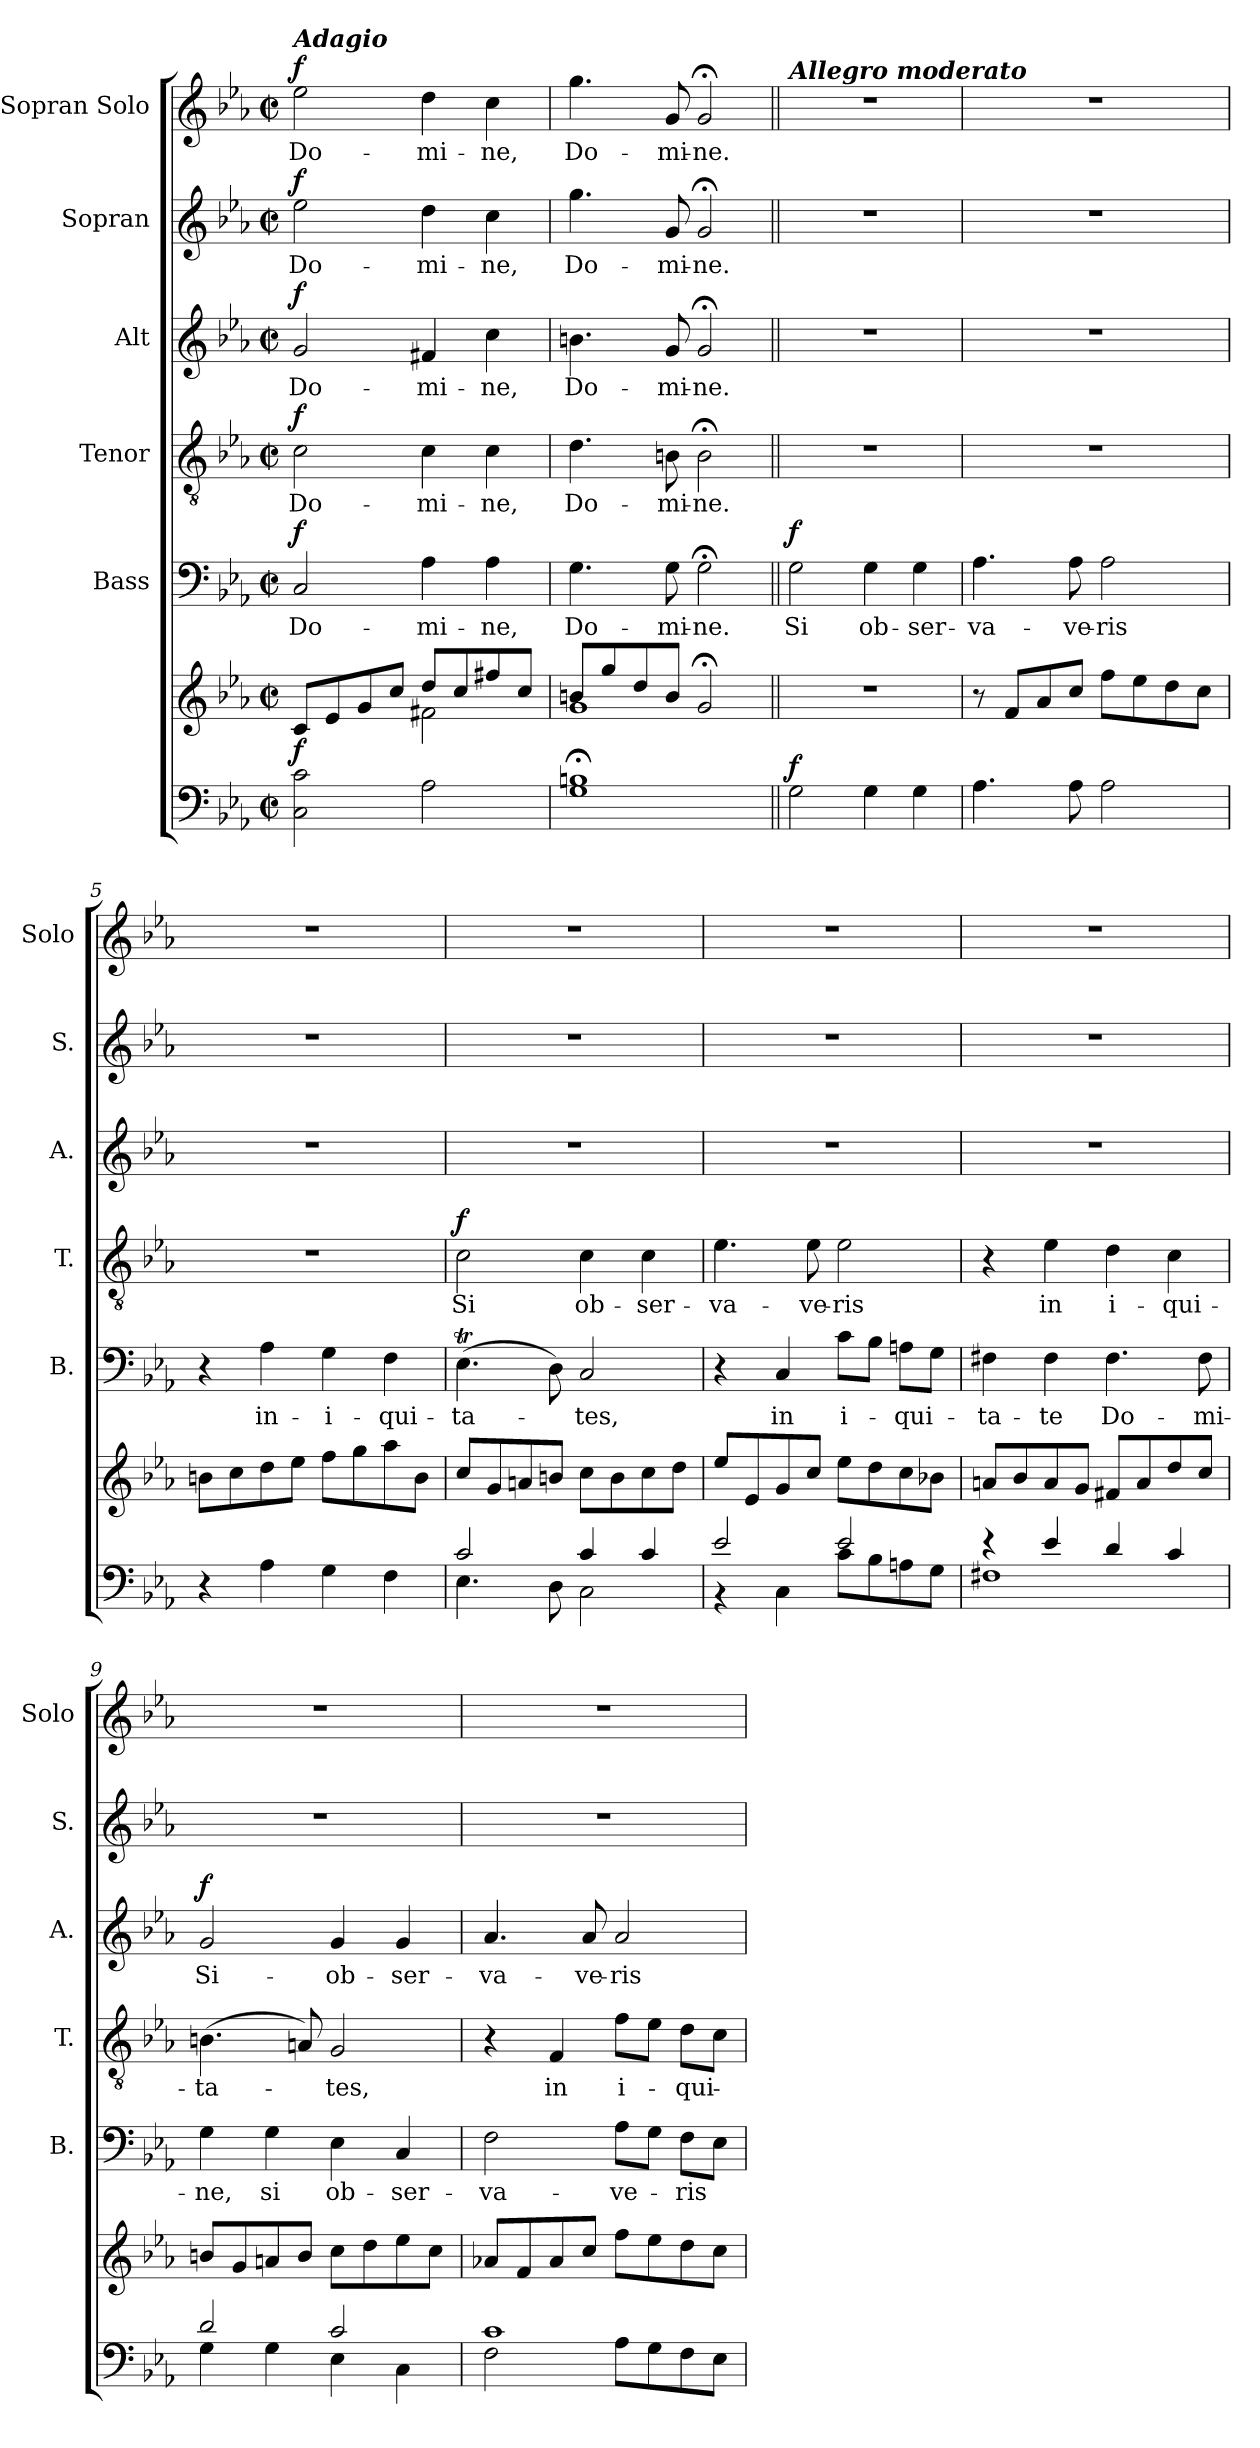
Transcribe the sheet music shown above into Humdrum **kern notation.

**kern	**kern	**dynam	**kern	**text	**dynam	**kern	**text	**dynam	**kern	**text	**dynam	**kern	**text	**dynam	**kern	**text	**dynam
*part6	*part6	*part6	*part5	*part5	*part5	*part4	*part4	*part4	*part3	*part3	*part3	*part2	*part2	*part2	*part1	*part1	*part1
*staff7	*staff6	*staff6/7	*staff5	*staff5	*staff5	*staff4	*staff4	*staff4	*staff3	*staff3	*staff3	*staff2	*staff2	*staff2	*staff1	*staff1	*staff1
*	*	*	*I"Bass	*	*	*I"Tenor	*	*	*I"Alt	*	*	*I"Sopran	*	*	*I"Sopran Solo	*	*
*	*	*	*I'B.	*	*	*I'T.	*	*	*I'A.	*	*	*I'S.	*	*	*I'Solo	*	*
*clefF4	*clefG2	*	*clefF4	*	*	*clefGv2	*	*	*clefG2	*	*	*clefG2	*	*	*clefG2	*	*
*k[b-e-a-]	*k[b-e-a-]	*	*k[b-e-a-]	*	*	*k[b-e-a-]	*	*	*k[b-e-a-]	*	*	*k[b-e-a-]	*	*	*k[b-e-a-]	*	*
*E-:	*E-:	*	*E-:	*	*	*E-:	*	*	*E-:	*	*	*E-:	*	*	*E-:	*	*
*M2/2	*M2/2	*	*M2/2	*	*	*M2/2	*	*	*M2/2	*	*	*M2/2	*	*	*M2/2	*	*
*met(c|)	*met(c|)	*	*met(c|)	*	*	*met(c|)	*	*	*met(c|)	*	*	*met(c|)	*	*	*met(c|)	*	*
=1	=1	=1	=1	=1	=1	=1	=1	=1	=1	=1	=1	=1	=1	=1	=1	=1	=1
*	*^	*	*	*	*	*	*	*	*	*	*	*	*	*	*	*	*
!	!	!	!	!	!	!	!	!	!	!	!	!	!	!	!	!LO:TX:a:Bi:t=Adagio	!	!
!	!	!	!LO:DY:b	!	!LO:LY:b	!LO:DY:a	!	!LO:LY:b	!LO:DY:a	!	!LO:LY:b	!LO:DY:a	!	!LO:LY:b	!LO:DY:a	!	!LO:LY:b	!LO:DY:a
2C\ 2c\	8c/L	2ryy	f	2C/	Do-	f	2c\	Do-	f	2g/	Do-	f	2ee-\	Do-	f	2ee-\	Do-	f
.	8e-/	.	.	.	.	.	.	.	.	.	.	.	.	.	.	.	.	.
.	8g/	.	.	.	.	.	.	.	.	.	.	.	.	.	.	.	.	.
.	8cc/J	.	.	.	.	.	.	.	.	.	.	.	.	.	.	.	.	.
!	!	!	!	!	!LO:LY:b	!	!	!LO:LY:b	!	!	!LO:LY:b	!	!	!LO:LY:b	!	!	!LO:LY:b	!
2A-\	8dd/L	2f#X\	.	4A-\	-mi-	.	4c\	-mi-	.	4f#X/	-mi-	.	4dd\	-mi-	.	4dd\	-mi-	.
.	8cc/	.	.	.	.	.	.	.	.	.	.	.	.	.	.	.	.	.
!	!	!	!	!	!LO:LY:b	!	!	!LO:LY:b	!	!	!LO:LY:b	!	!	!LO:LY:b	!	!	!LO:LY:b	!
.	8ff#X/	.	.	4A-\	-ne,	.	4c\	-ne,	.	4cc\	-ne,	.	4cc\	-ne,	.	4cc\	-ne,	.
.	8cc/J	.	.	.	.	.	.	.	.	.	.	.	.	.	.	.	.	.
=2	=2	=2	=2	=2	=2	=2	=2	=2	=2	=2	=2	=2	=2	=2	=2	=2	=2	=2
!	!	!	!	!	!LO:LY:b	!	!	!LO:LY:b	!	!	!LO:LY:b	!	!	!LO:LY:b	!	!	!LO:LY:b	!
1G;< 1Bn;<	8bn/L	1g	.	4.G\	Do-	.	4.d\	Do-	.	4.bn\	Do-	.	4.gg\	Do-	.	4.gg\	Do-	.
.	8gg/	.	.	.	.	.	.	.	.	.	.	.	.	.	.	.	.	.
.	8dd/	.	.	.	.	.	.	.	.	.	.	.	.	.	.	.	.	.
!	!	!	!	!	!LO:LY:b	!	!	!LO:LY:b	!	!	!LO:LY:b	!	!	!LO:LY:b	!	!	!LO:LY:b	!
.	8b/J	.	.	8G\	-mi-	.	8Bn\	-mi-	.	8g/	-mi-	.	8g/	-mi-	.	8g/	-mi-	.
!	!	!	!	!	!LO:LY:b	!	!	!LO:LY:b	!	!	!LO:LY:b	!	!	!LO:LY:b	!	!	!LO:LY:b	!
.	2g;</	.	.	2G;<\	-ne.	.	2B;<\	-ne.	.	2g;</	-ne.	.	2g;</	-ne.	.	2g;</	-ne.	.
*	*v	*v	*	*	*	*	*	*	*	*	*	*	*	*	*	*	*	*
=3||	=3||	=3||	=3||	=3||	=3||	=3||	=3||	=3||	=3||	=3||	=3||	=3||	=3||	=3||	=3||	=3||	=3||
!	!	!	!	!	!	!	!	!	!	!	!	!	!	!	!LO:TX:a:Bi:t=Allegro moderato	!	!
!	!	!LO:DY:a=2	!	!LO:LY:b	!LO:DY:a	!	!	!	!	!	!	!	!	!	!	!	!
2G\	1r	f	2G\	Si	f	1r	.	.	1r	.	.	1r	.	.	1r	.	.
!	!	!	!	!LO:LY:b	!	!	!	!	!	!	!	!	!	!	!	!	!
4G\	.	.	4G\	ob-	.	.	.	.	.	.	.	.	.	.	.	.	.
!	!	!	!	!LO:LY:b	!	!	!	!	!	!	!	!	!	!	!	!	!
4G\	.	.	4G\	-ser-	.	.	.	.	.	.	.	.	.	.	.	.	.
=4	=4	=4	=4	=4	=4	=4	=4	=4	=4	=4	=4	=4	=4	=4	=4	=4	=4
!	!	!	!	!LO:LY:b	!	!	!	!	!	!	!	!	!	!	!	!	!
4.A-\	8r	.	4.A-\	-va-	.	1r	.	.	1r	.	.	1r	.	.	1r	.	.
.	8f/L	.	.	.	.	.	.	.	.	.	.	.	.	.	.	.	.
.	8a-/	.	.	.	.	.	.	.	.	.	.	.	.	.	.	.	.
!	!	!	!	!LO:LY:b	!	!	!	!	!	!	!	!	!	!	!	!	!
8A-\	8cc/J	.	8A-\	-ve-	.	.	.	.	.	.	.	.	.	.	.	.	.
!	!	!	!	!LO:LY:b	!	!	!	!	!	!	!	!	!	!	!	!	!
2A-\	8ff\L	.	2A-\	-ris	.	.	.	.	.	.	.	.	.	.	.	.	.
.	8ee-\	.	.	.	.	.	.	.	.	.	.	.	.	.	.	.	.
.	8dd\	.	.	.	.	.	.	.	.	.	.	.	.	.	.	.	.
.	8cc\J	.	.	.	.	.	.	.	.	.	.	.	.	.	.	.	.
=5	=5	=5	=5	=5	=5	=5	=5	=5	=5	=5	=5	=5	=5	=5	=5	=5	=5
4r	8bn\L	.	4r	.	.	1r	.	.	1r	.	.	1r	.	.	1r	.	.
.	8cc\	.	.	.	.	.	.	.	.	.	.	.	.	.	.	.	.
!	!	!	!	!LO:LY:b	!	!	!	!	!	!	!	!	!	!	!	!	!
4A-\	8dd\	.	4A-\	in-	.	.	.	.	.	.	.	.	.	.	.	.	.
.	8ee-\J	.	.	.	.	.	.	.	.	.	.	.	.	.	.	.	.
!	!	!	!	!LO:LY:b	!	!	!	!	!	!	!	!	!	!	!	!	!
4G\	8ff\L	.	4G\	-i-	.	.	.	.	.	.	.	.	.	.	.	.	.
.	8gg\	.	.	.	.	.	.	.	.	.	.	.	.	.	.	.	.
!	!	!	!	!LO:LY:b	!	!	!	!	!	!	!	!	!	!	!	!	!
4F\	8aa-\	.	4F\	-qui-	.	.	.	.	.	.	.	.	.	.	.	.	.
.	8b\J	.	.	.	.	.	.	.	.	.	.	.	.	.	.	.	.
!!LO:LB:g=z
=6	=6	=6	=6	=6	=6	=6	=6	=6	=6	=6	=6	=6	=6	=6	=6	=6	=6
*^	*	*	*	*	*	*	*	*	*	*	*	*	*	*	*	*	*
!	!	!	!	!	!LO:LY:b	!	!	!LO:LY:b	!LO:DY:a	!	!	!	!	!	!	!	!	!
2c/	4.E-\	8cc/L	.	(>4.E-T\	-ta-	.	2c\	Si	f	1r	.	.	1r	.	.	1r	.	.
.	.	8g/	.	.	.	.	.	.	.	.	.	.	.	.	.	.	.	.
.	.	8an/	.	.	.	.	.	.	.	.	.	.	.	.	.	.	.	.
.	8D\	8bn/J	.	8D\)	.	.	.	.	.	.	.	.	.	.	.	.	.	.
!	!	!	!	!	!LO:LY:b	!	!	!LO:LY:b	!	!	!	!	!	!	!	!	!	!
4c/	2C\	8cc\L	.	2C/	-tes,	.	4c\	ob-	.	.	.	.	.	.	.	.	.	.
.	.	8b\	.	.	.	.	.	.	.	.	.	.	.	.	.	.	.	.
!	!	!	!	!	!	!	!	!LO:LY:b	!	!	!	!	!	!	!	!	!	!
4c/	.	8cc\	.	.	.	.	4c\	-ser-	.	.	.	.	.	.	.	.	.	.
.	.	8dd\J	.	.	.	.	.	.	.	.	.	.	.	.	.	.	.	.
=7	=7	=7	=7	=7	=7	=7	=7	=7	=7	=7	=7	=7	=7	=7	=7	=7	=7	=7
!	!	!	!	!	!	!	!	!LO:LY:b	!	!	!	!	!	!	!	!	!	!
2e-/	4r	8ee-/L	.	4r	.	.	4.e-\	-va-	.	1r	.	.	1r	.	.	1r	.	.
.	.	8e-/	.	.	.	.	.	.	.	.	.	.	.	.	.	.	.	.
!	!	!	!	!	!LO:LY:b	!	!	!	!	!	!	!	!	!	!	!	!	!
.	4C\	8g/	.	4C/	in	.	.	.	.	.	.	.	.	.	.	.	.	.
!	!	!	!	!	!	!	!	!LO:LY:b	!	!	!	!	!	!	!	!	!	!
.	.	8cc/J	.	.	.	.	8e-\	-ve-	.	.	.	.	.	.	.	.	.	.
!	!	!	!	!	!LO:LY:b	!	!	!LO:LY:b	!	!	!	!	!	!	!	!	!	!
2e-/	8c\L	8ee-\L	.	8c\L	i-	.	2e-\	-ris	.	.	.	.	.	.	.	.	.	.
.	8B-\	8dd\	.	8B-\J	.	.	.	.	.	.	.	.	.	.	.	.	.	.
!	!	!	!	!	!LO:LY:b	!	!	!	!	!	!	!	!	!	!	!	!	!
.	8An\	8cc\	.	8An\L	-qui-	.	.	.	.	.	.	.	.	.	.	.	.	.
.	8G\J	8b-X\J	.	8G\J	.	.	.	.	.	.	.	.	.	.	.	.	.	.
=8	=8	=8	=8	=8	=8	=8	=8	=8	=8	=8	=8	=8	=8	=8	=8	=8	=8	=8
!	!	!	!	!	!LO:LY:b	!	!	!	!	!	!	!	!	!	!	!	!	!
4rd	1F#X	8an/L	.	4F#X\	-ta-	.	4r	.	.	1r	.	.	1r	.	.	1r	.	.
.	.	8b-/	.	.	.	.	.	.	.	.	.	.	.	.	.	.	.	.
!	!	!	!	!	!LO:LY:b	!	!	!LO:LY:b	!	!	!	!	!	!	!	!	!	!
4e-/	.	8a/	.	4F#\	-te	.	4e-\	in	.	.	.	.	.	.	.	.	.	.
.	.	8g/J	.	.	.	.	.	.	.	.	.	.	.	.	.	.	.	.
!	!	!	!	!	!LO:LY:b	!	!	!LO:LY:b	!	!	!	!	!	!	!	!	!	!
4d/	.	8f#X/L	.	4.F#\	Do-	.	4d\	i-	.	.	.	.	.	.	.	.	.	.
.	.	8a/	.	.	.	.	.	.	.	.	.	.	.	.	.	.	.	.
!	!	!	!	!	!	!	!	!LO:LY:b	!	!	!	!	!	!	!	!	!	!
4c/	.	8dd/	.	.	.	.	4c\	-qui-	.	.	.	.	.	.	.	.	.	.
!	!	!	!	!	!LO:LY:b	!	!	!	!	!	!	!	!	!	!	!	!	!
.	.	8cc/J	.	8F#\	-mi-	.	.	.	.	.	.	.	.	.	.	.	.	.
=9	=9	=9	=9	=9	=9	=9	=9	=9	=9	=9	=9	=9	=9	=9	=9	=9	=9	=9
!	!	!	!	!	!LO:LY:b	!	!	!LO:LY:b	!	!	!LO:LY:b	!LO:DY:a	!	!	!	!	!	!
2d/	4G\	8bn/L	.	4G\	-ne,	.	(>4.Bn\	-ta-	.	2g/	Si-	f	1r	.	.	1r	.	.
.	.	8g/	.	.	.	.	.	.	.	.	.	.	.	.	.	.	.	.
!	!	!	!	!	!LO:LY:b	!	!	!	!	!	!	!	!	!	!	!	!	!
.	4G\	8an/	.	4G\	si	.	.	.	.	.	.	.	.	.	.	.	.	.
.	.	8b/J	.	.	.	.	8An/)	.	.	.	.	.	.	.	.	.	.	.
!	!	!	!	!	!LO:LY:b	!	!	!LO:LY:b	!	!	!LO:LY:b	!	!	!	!	!	!	!
2c/	4E-\	8cc\L	.	4E-\	ob-	.	2G/	-tes,	.	4g/	-ob-	.	.	.	.	.	.	.
.	.	8dd\	.	.	.	.	.	.	.	.	.	.	.	.	.	.	.	.
!	!	!	!	!	!LO:LY:b	!	!	!	!	!	!LO:LY:b	!	!	!	!	!	!	!
.	4C\	8ee-\	.	4C/	-ser-	.	.	.	.	4g/	-ser-	.	.	.	.	.	.	.
.	.	8cc\J	.	.	.	.	.	.	.	.	.	.	.	.	.	.	.	.
=10	=10	=10	=10	=10	=10	=10	=10	=10	=10	=10	=10	=10	=10	=10	=10	=10	=10	=10
!	!	!	!	!	!LO:LY:b	!	!	!	!	!	!LO:LY:b	!	!	!	!	!	!	!
1c	2F\	8a-X/L	.	2F\	-va-	.	4r	.	.	4.a-/	-va-	.	1r	.	.	1r	.	.
.	.	8f/	.	.	.	.	.	.	.	.	.	.	.	.	.	.	.	.
!	!	!	!	!	!	!	!	!LO:LY:b	!	!	!	!	!	!	!	!	!	!
.	.	8a-/	.	.	.	.	4F/	in	.	.	.	.	.	.	.	.	.	.
!	!	!	!	!	!	!	!	!	!	!	!LO:LY:b	!	!	!	!	!	!	!
.	.	8cc/J	.	.	.	.	.	.	.	8a-/	-ve-	.	.	.	.	.	.	.
!	!	!	!	!	!LO:LY:b	!	!	!LO:LY:b	!	!	!LO:LY:b	!	!	!	!	!	!	!
.	8A-\L	8ff\L	.	8A-\L	-ve-	.	8f\L	i-	.	2a-/	-ris	.	.	.	.	.	.	.
.	8G\	8ee-\	.	8G\J	.	.	8e-\J	.	.	.	.	.	.	.	.	.	.	.
!	!	!	!	!	!LO:LY:b	!	!	!LO:LY:b	!	!	!	!	!	!	!	!	!	!
.	8F\	8dd\	.	8F\L	-ris	.	8d\L	-qui-	.	.	.	.	.	.	.	.	.	.
.	8E-\J	8cc\J	.	8E-\J	.	.	8c\J	.	.	.	.	.	.	.	.	.	.	.
*v	*v	*	*	*	*	*	*	*	*	*	*	*	*	*	*	*	*	*
=	=	=	=	=	=	=	=	=	=	=	=	=	=	=	=	=	=
*-	*-	*-	*-	*-	*-	*-	*-	*-	*-	*-	*-	*-	*-	*-	*-	*-	*-
